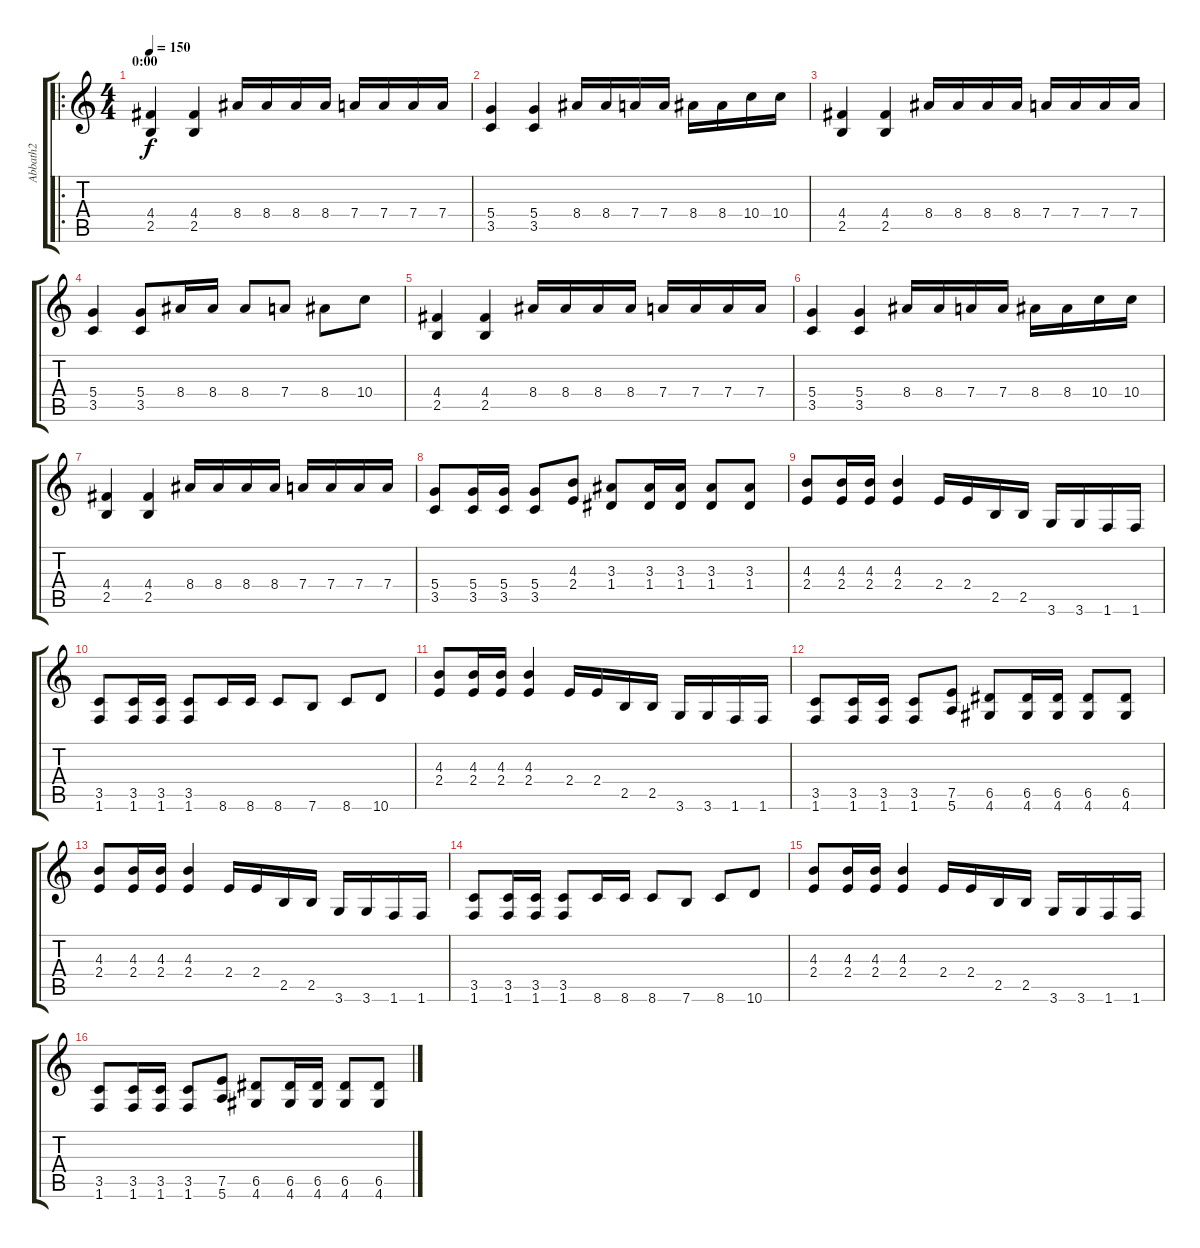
\track ("Abbath2" "Abbath2") {instrument distortionguitar}
\staff {score tabs}
\tuning (E4 B3 G3 D3 A2 E2) {hide}
\ro
\ts (4 4)
\section ("" "0:00")
\tempo 150
\clef g2
\ks c
(4.4 2.5).4{dy f instrument distortionguitar} (4.4 2.5).4 8.4.16 8.4.16 8.4.16 8.4.16 7.4.16 7.4.16 7.4.16 7.4.16 |
(5.4 3.5).4 (5.4 3.5).4 8.4.16 8.4.16 7.4.16 7.4.16 8.4.16 8.4.16 10.4.16 10.4.16 |
(4.4 2.5).4 (4.4 2.5).4 8.4.16 8.4.16 8.4.16 8.4.16 7.4.16 7.4.16 7.4.16 7.4.16 |
(5.4 3.5).4 (5.4 3.5).8 8.4.16 8.4.16 8.4.8 7.4.8 8.4.8 10.4.8 |
(4.4 2.5).4 (4.4 2.5).4 8.4.16 8.4.16 8.4.16 8.4.16 7.4.16 7.4.16 7.4.16 7.4.16 |
(5.4 3.5).4 (5.4 3.5).4 8.4.16 8.4.16 7.4.16 7.4.16 8.4.16 8.4.16 10.4.16 10.4.16 |
(4.4 2.5).4 (4.4 2.5).4 8.4.16 8.4.16 8.4.16 8.4.16 7.4.16 7.4.16 7.4.16 7.4.16 |
(5.4 3.5).8 (5.4 3.5).16 (5.4 3.5).16 (5.4 3.5).8 (4.3 2.4).8 (3.3 1.4).8 (3.3 1.4).16 (3.3 1.4).16 (3.3 1.4).8 (3.3 1.4).8 |
(4.3 2.4).8 (4.3 2.4).16 (4.3 2.4).16 (4.3 2.4).4 2.4.16 2.4.16 2.5.16 2.5.16 3.6.16 3.6.16 1.6.16 1.6.16 |
(3.5 1.6).8 (3.5 1.6).16 (3.5 1.6).16 (3.5 1.6).8 8.6.16 8.6.16 8.6.8 7.6.8 8.6.8 10.6.8 |
(4.3 2.4).8 (4.3 2.4).16 (4.3 2.4).16 (4.3 2.4).4 2.4.16 2.4.16 2.5.16 2.5.16 3.6.16 3.6.16 1.6.16 1.6.16 |
(3.5 1.6).8 (3.5 1.6).16 (3.5 1.6).16 (3.5 1.6).8 (7.5 5.6).8 (6.5 4.6).8 (6.5 4.6).16 (6.5 4.6).16 (6.5 4.6).8 (6.5 4.6).8 |
(4.3 2.4).8 (4.3 2.4).16 (4.3 2.4).16 (4.3 2.4).4 2.4.16 2.4.16 2.5.16 2.5.16 3.6.16 3.6.16 1.6.16 1.6.16 |
(3.5 1.6).8 (3.5 1.6).16 (3.5 1.6).16 (3.5 1.6).8 8.6.16 8.6.16 8.6.8 7.6.8 8.6.8 10.6.8 |
(4.3 2.4).8 (4.3 2.4).16 (4.3 2.4).16 (4.3 2.4).4 2.4.16 2.4.16 2.5.16 2.5.16 3.6.16 3.6.16 1.6.16 1.6.16 |
(3.5 1.6).8 (3.5 1.6).16 (3.5 1.6).16 (3.5 1.6).8 (7.5 5.6).8 (6.5 4.6).8 (6.5 4.6).16 (6.5 4.6).16 (6.5 4.6).8 (6.5 4.6).8
